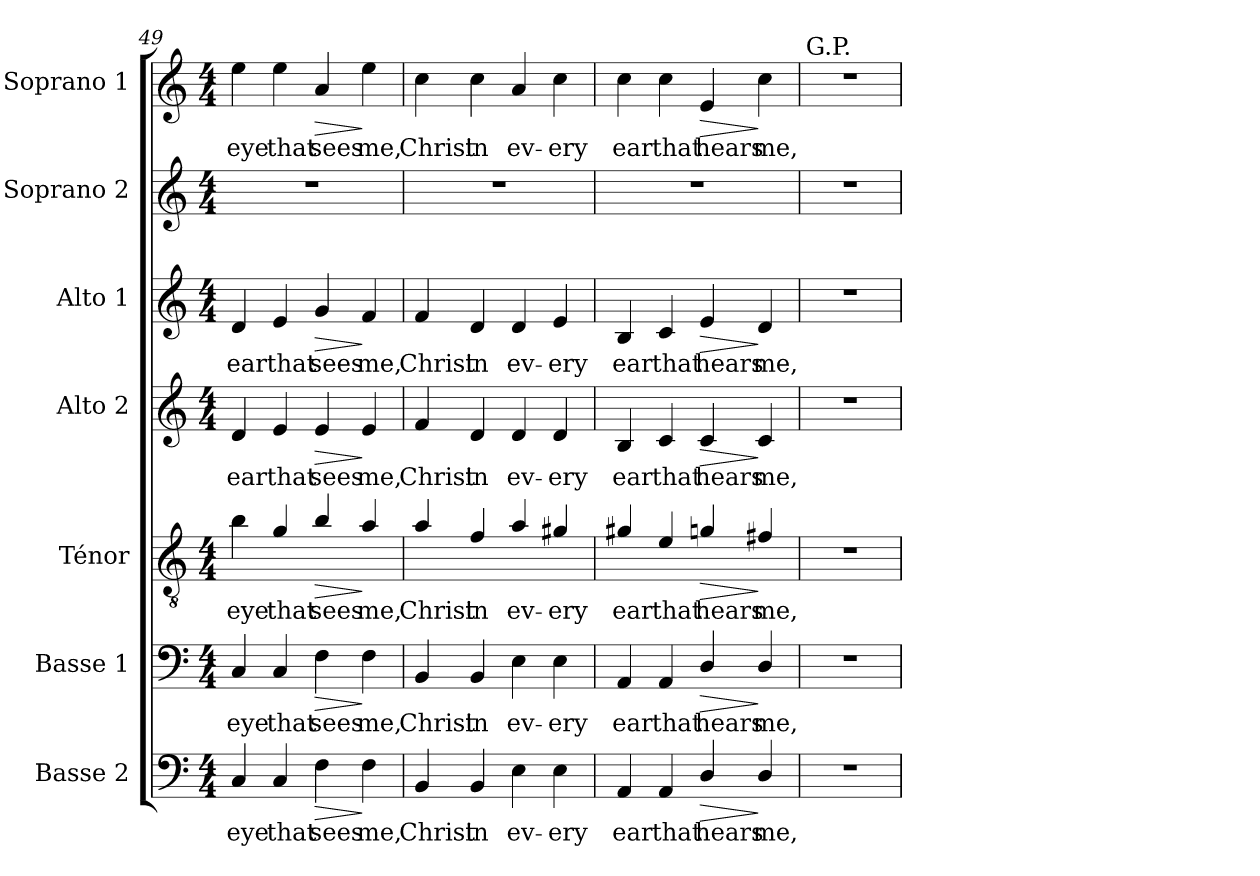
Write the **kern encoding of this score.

**kern	**text	**dynam	**kern	**text	**dynam	**kern	**text	**dynam	**kern	**text	**dynam	**kern	**text	**dynam	**kern	**kern	**text	**dynam
*part7	*part7	*part7	*part6	*part6	*part6	*part5	*part5	*part5	*part4	*part4	*part4	*part3	*part3	*part3	*part2	*part1	*part1	*part1
*staff7	*staff7	*staff7	*staff6	*staff6	*staff6	*staff5	*staff5	*staff5	*staff4	*staff4	*staff4	*staff3	*staff3	*staff3	*staff2	*staff1	*staff1	*staff1
*I"Basse 2	*	*	*I"Basse 1	*	*	*I"Ténor	*	*	*I"Alto 2	*	*	*I"Alto 1	*	*	*I"Soprano 2	*I"Soprano 1	*	*
*I'B 2	*	*	*I'B 1	*	*	*I'T	*	*	*I'A 2	*	*	*I'A 1	*	*	*I'S 2	*I'S 1	*	*
!!LO:LB:g=z
*clefF4	*	*	*clefF4	*	*	*clefGv2	*	*	*clefG2	*	*	*clefG2	*	*	*clefG2	*clefG2	*	*
*	*	*	*	*	*	*ITrd7c12	*	*	*	*	*	*	*	*	*	*	*	*
*k[]	*	*	*k[]	*	*	*k[]	*	*	*k[]	*	*	*k[]	*	*	*k[]	*k[]	*	*
*C:	*	*	*C:	*	*	*C:	*	*	*C:	*	*	*C:	*	*	*C:	*C:	*	*
*M4/4	*	*	*M4/4	*	*	*M4/4	*	*	*M4/4	*	*	*M4/4	*	*	*M4/4	*M4/4	*	*
=49	=49	=49	=49	=49	=49	=49	=49	=49	=49	=49	=49	=49	=49	=49	=49	=49	=49	=49
!	!LO:LY:b	!	!	!	!	!	!	!	!	!	!	!	!	!	!	!	!	!
!	!	!	!	!LO:LY:b	!	!	!	!	!	!	!	!	!	!	!	!	!	!
!	!	!	!	!	!	!	!LO:LY:b	!	!	!	!	!	!	!	!	!	!	!
!	!	!	!	!	!	!	!	!	!	!LO:LY:b	!	!	!	!	!	!	!	!
!	!	!	!	!	!	!	!	!	!	!	!	!	!LO:LY:b	!	!	!	!	!
!	!	!	!	!	!	!	!	!	!	!	!	!	!	!	!	!	!LO:LY:b	!
4C/	eye	.	4C/	eye	.	4B\	eye	.	4d/	ear	.	4d/	ear	.	1r	4ee\	eye	.
!	!LO:LY:b	!	!	!	!	!	!	!	!	!	!	!	!	!	!	!	!	!
!	!	!	!	!LO:LY:b	!	!	!	!	!	!	!	!	!	!	!	!	!	!
!	!	!	!	!	!	!	!LO:LY:b	!	!	!	!	!	!	!	!	!	!	!
!	!	!	!	!	!	!	!	!	!	!LO:LY:b	!	!	!	!	!	!	!	!
!	!	!	!	!	!	!	!	!	!	!	!	!	!LO:LY:b	!	!	!	!	!
!	!	!	!	!	!	!	!	!	!	!	!	!	!	!	!	!	!LO:LY:b	!
4C/	that	.	4C/	that	.	4G/	that	.	4e/	that	.	4e/	that	.	.	4ee\	that	.
!	!LO:LY:b	!LO:HP:b	!	!	!	!	!	!	!	!	!	!	!	!	!	!	!	!
!	!	!	!	!LO:LY:b	!LO:HP:b	!	!	!	!	!	!	!	!	!	!	!	!	!
!	!	!	!	!	!	!	!LO:LY:b	!LO:HP:b	!	!	!	!	!	!	!	!	!	!
!	!	!	!	!	!	!	!	!	!	!LO:LY:b	!LO:HP:b	!	!	!	!	!	!	!
!	!	!	!	!	!	!	!	!	!	!	!	!	!LO:LY:b	!LO:HP:b	!	!	!	!
!	!	!	!	!	!	!	!	!	!	!	!	!	!	!	!	!	!LO:LY:b	!LO:HP:b
4F\	sees	>	4F\	sees	>	4B/	sees	>	4e/	sees	>	4g/	sees	>	.	4a/	sees	>
!	!LO:LY:b	!	!	!	!	!	!	!	!	!	!	!	!	!	!	!	!	!
!	!	!	!	!LO:LY:b	!	!	!	!	!	!	!	!	!	!	!	!	!	!
!	!	!	!	!	!	!	!LO:LY:b	!	!	!	!	!	!	!	!	!	!	!
!	!	!	!	!	!	!	!	!	!	!LO:LY:b	!	!	!	!	!	!	!	!
!	!	!	!	!	!	!	!	!	!	!	!	!	!LO:LY:b	!	!	!	!	!
!	!	!	!	!	!	!	!	!	!	!	!	!	!	!	!	!	!LO:LY:b	!
4F\	me,	]	4F\	me,	]	4A/	me,	]	4e/	me,	]	4f/	me,	]	.	4ee\	me,	]
=50	=50	=50	=50	=50	=50	=50	=50	=50	=50	=50	=50	=50	=50	=50	=50	=50	=50	=50
!	!LO:LY:b	!	!	!	!	!	!	!	!	!	!	!	!	!	!	!	!	!
!	!	!	!	!LO:LY:b	!	!	!	!	!	!	!	!	!	!	!	!	!	!
!	!	!	!	!	!	!	!LO:LY:b	!	!	!	!	!	!	!	!	!	!	!
!	!	!	!	!	!	!	!	!	!	!LO:LY:b	!	!	!	!	!	!	!	!
!	!	!	!	!	!	!	!	!	!	!	!	!	!LO:LY:b	!	!	!	!	!
!	!	!	!	!	!	!	!	!	!	!	!	!	!	!	!	!	!LO:LY:b	!
4BB/	Christ	.	4BB/	Christ	.	4A/	Christ	.	4f/	Christ	.	4f/	Christ	.	1r	4cc\	Christ	.
!	!LO:LY:b	!	!	!	!	!	!	!	!	!	!	!	!	!	!	!	!	!
!	!	!	!	!LO:LY:b	!	!	!	!	!	!	!	!	!	!	!	!	!	!
!	!	!	!	!	!	!	!LO:LY:b	!	!	!	!	!	!	!	!	!	!	!
!	!	!	!	!	!	!	!	!	!	!LO:LY:b	!	!	!	!	!	!	!	!
!	!	!	!	!	!	!	!	!	!	!	!	!	!LO:LY:b	!	!	!	!	!
!	!	!	!	!	!	!	!	!	!	!	!	!	!	!	!	!	!LO:LY:b	!
4BB/	in	.	4BB/	in	.	4F/	in	.	4d/	in	.	4d/	in	.	.	4cc\	in	.
!	!LO:LY:b	!	!	!	!	!	!	!	!	!	!	!	!	!	!	!	!	!
!	!	!	!	!LO:LY:b	!	!	!	!	!	!	!	!	!	!	!	!	!	!
!	!	!	!	!	!	!	!LO:LY:b	!	!	!	!	!	!	!	!	!	!	!
!	!	!	!	!	!	!	!	!	!	!LO:LY:b	!	!	!	!	!	!	!	!
!	!	!	!	!	!	!	!	!	!	!	!	!	!LO:LY:b	!	!	!	!	!
!	!	!	!	!	!	!	!	!	!	!	!	!	!	!	!	!	!LO:LY:b	!
4E\	ev-	.	4E\	ev-	.	4A/	ev-	.	4d/	ev-	.	4d/	ev-	.	.	4a/	ev-	.
!	!LO:LY:b	!	!	!	!	!	!	!	!	!	!	!	!	!	!	!	!	!
!	!	!	!	!LO:LY:b	!	!	!	!	!	!	!	!	!	!	!	!	!	!
!	!	!	!	!	!	!	!LO:LY:b	!	!	!	!	!	!	!	!	!	!	!
!	!	!	!	!	!	!	!	!	!	!LO:LY:b	!	!	!	!	!	!	!	!
!	!	!	!	!	!	!	!	!	!	!	!	!	!LO:LY:b	!	!	!	!	!
!	!	!	!	!	!	!	!	!	!	!	!	!	!	!	!	!	!LO:LY:b	!
4E\	-ery	.	4E\	-ery	.	4G#X/	-ery	.	4d/	-ery	.	4e/	-ery	.	.	4cc\	-ery	.
=51	=51	=51	=51	=51	=51	=51	=51	=51	=51	=51	=51	=51	=51	=51	=51	=51	=51	=51
!	!LO:LY:b	!	!	!	!	!	!	!	!	!	!	!	!	!	!	!	!	!
!	!	!	!	!LO:LY:b	!	!	!	!	!	!	!	!	!	!	!	!	!	!
!	!	!	!	!	!	!	!LO:LY:b	!	!	!	!	!	!	!	!	!	!	!
!	!	!	!	!	!	!	!	!	!	!LO:LY:b	!	!	!	!	!	!	!	!
!	!	!	!	!	!	!	!	!	!	!	!	!	!LO:LY:b	!	!	!	!	!
!	!	!	!	!	!	!	!	!	!	!	!	!	!	!	!	!	!LO:LY:b	!
4AA/	ear	.	4AA/	ear	.	4G#X/	ear	.	4B/	ear	.	4B/	ear	.	1r	4cc\	ear	.
!	!LO:LY:b	!	!	!	!	!	!	!	!	!	!	!	!	!	!	!	!	!
!	!	!	!	!LO:LY:b	!	!	!	!	!	!	!	!	!	!	!	!	!	!
!	!	!	!	!	!	!	!LO:LY:b	!	!	!	!	!	!	!	!	!	!	!
!	!	!	!	!	!	!	!	!	!	!LO:LY:b	!	!	!	!	!	!	!	!
!	!	!	!	!	!	!	!	!	!	!	!	!	!LO:LY:b	!	!	!	!	!
!	!	!	!	!	!	!	!	!	!	!	!	!	!	!	!	!	!LO:LY:b	!
4AA/	that	.	4AA/	that	.	4E/	that	.	4c/	that	.	4c/	that	.	.	4cc\	that	.
!	!LO:LY:b	!LO:HP:b	!	!	!	!	!	!	!	!	!	!	!	!	!	!	!	!
!	!	!	!	!LO:LY:b	!LO:HP:b	!	!	!	!	!	!	!	!	!	!	!	!	!
!	!	!	!	!	!	!	!LO:LY:b	!LO:HP:b	!	!	!	!	!	!	!	!	!	!
!	!	!	!	!	!	!	!	!	!	!LO:LY:b	!LO:HP:b	!	!	!	!	!	!	!
!	!	!	!	!	!	!	!	!	!	!	!	!	!LO:LY:b	!LO:HP:b	!	!	!	!
!	!	!	!	!	!	!	!	!	!	!	!	!	!	!	!	!	!LO:LY:b	!LO:HP:b
4D/	hears	>	4D/	hears	>	4Gn/	hears	>	4c/	hears	>	4e/	hears	>	.	4e/	hears	>
!	!LO:LY:b	!	!	!	!	!	!	!	!	!	!	!	!	!	!	!	!	!
!	!	!	!	!LO:LY:b	!	!	!	!	!	!	!	!	!	!	!	!	!	!
!	!	!	!	!	!	!	!LO:LY:b	!	!	!	!	!	!	!	!	!	!	!
!	!	!	!	!	!	!	!	!	!	!LO:LY:b	!	!	!	!	!	!	!	!
!	!	!	!	!	!	!	!	!	!	!	!	!	!LO:LY:b	!	!	!	!	!
!	!	!	!	!	!	!	!	!	!	!	!	!	!	!	!	!	!LO:LY:b	!
4D/	me,	]	4D/	me,	]	4F#X/	me,	]	4c/	me,	]	4d/	me,	]	.	4cc\	me,	]
=52	=52	=52	=52	=52	=52	=52	=52	=52	=52	=52	=52	=52	=52	=52	=52	=52	=52	=52
!	!	!	!	!	!	!	!	!	!	!	!	!	!	!	!	!LO:TX:a:t=G.P.	!	!
1r	.	.	1r	.	.	1r	.	.	1r	.	.	1r	.	.	1r	1r	.	.
=	=	=	=	=	=	=	=	=	=	=	=	=	=	=	=	=	=	=
*-	*-	*-	*-	*-	*-	*-	*-	*-	*-	*-	*-	*-	*-	*-	*-	*-	*-	*-
